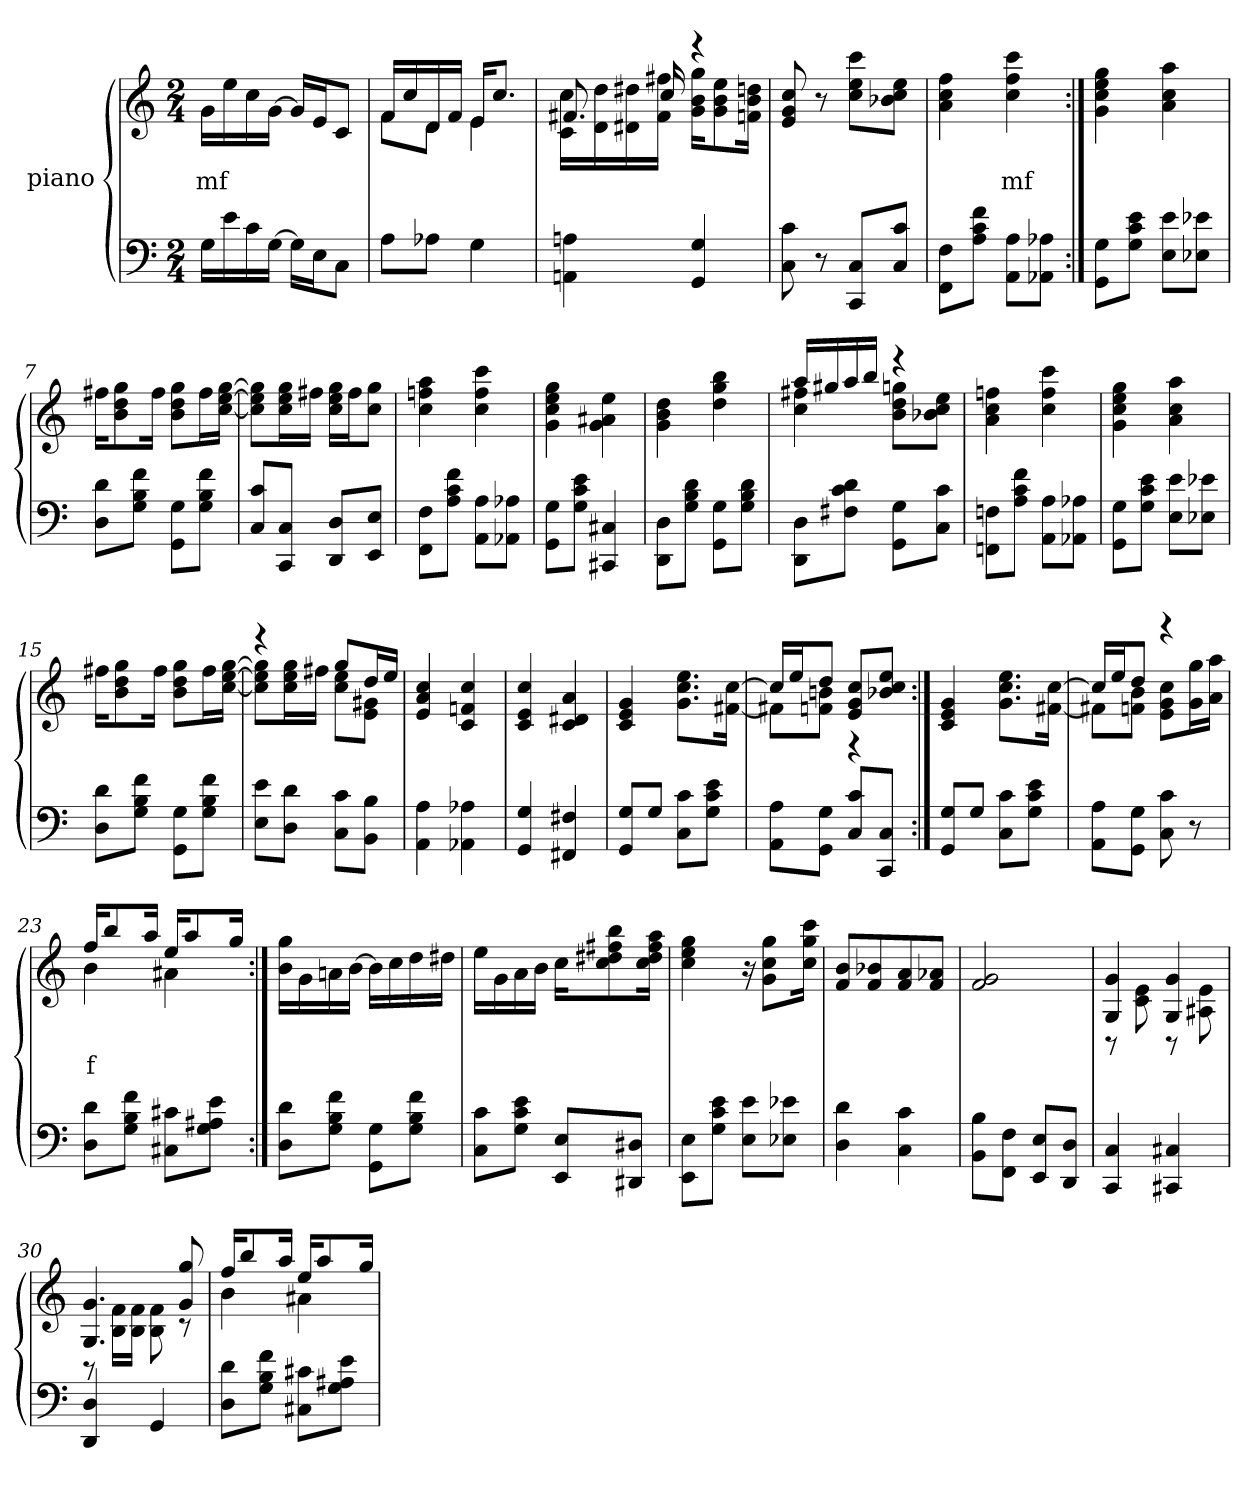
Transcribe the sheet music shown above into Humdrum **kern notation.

**kern	**kern	**text
*part2	*part1	*part1
*staff2	*staff1	*staff1
*I"piano	*I"piano	*
*clefF4	*clefG2	*
*k[]	*k[]	*
*M2/4	*M2/4	*
=1	=1	=1
16GLL	16gLL	mf
16e	16ee	.
16c	16cc	.
[16GJJ	[16gJJ	.
16GLL]	16gLL]	.
16EJ	16eJ	.
8CJ	8cJ	.
=2	=2	=2
*	*^	*
8AL	16fLL	8fL	.
.	16cc	.	.
8A-XJ	16d	8dJ	.
.	16fJJ	.	.
4G	16eKL	4e	.
.	8.ccJ	.	.
=3	=3	=3	=3
4An 4AAn	8.f#X	16cc 16cLL	.
.	.	16dd 16d	.
.	.	16dd#X 16d#X	.
.	16cc	16ff# 16f#JJ	.
4G 4GG	4r	16gg 16b 16gKL	.
.	.	8ee 8b 8g	.
.	.	16ddn 16b 16fnJk	.
*	*v	*v	*
=4	=4	=4
8c 8C	8cc 8g 8e	.
8r	8r	.
8C 8CCL	8ccc 8ee 8ccL	.
8c 8CJ	8ee 8cc 8b-XJ	.
=5	=5	=5
8F 8FFL	4ff 4cc 4a	.
8f 8c 8AJ	.	.
8A 8AAL	4ccc 4ff 4cc	mf
8A-X 8AA-XJ	.	.
=6:|!	=6:|!	=6:|!
8G 8GGL	4gg 4ee 4cc 4g	.
8e 8c 8GJ	.	.
8e 8EL	4aa 4cc 4a	.
8e-X 8E-XJ	.	.
=7	=7	=7
8d 8DL	16ff#XKL	.
.	8gg 8dd 8b	.
8f 8B 8GJ	.	.
.	16ff#Jk	.
8G 8GGL	8gg 8dd 8bL	.
8f 8B 8GJ	16ff#L	.
.	[16gg [16ee [16ccJJ	.
=8	=8	=8
8c 8CL	8gg] 8ee] 8cc]L	.
8C 8CCJ	16gg 16ee 16ccL	.
.	16ff#XJJ	.
8D 8DDL	16gg 16ee 16ccLL	.
.	16ff#J	.
8E 8EEJ	8gg 8ccJ	.
=9	=9	=9
8F 8FFL	4aa 4ffn 4cc	.
8f 8c 8AJ	.	.
8A 8AAL	4ccc 4ff 4cc	.
8A-X 8AA-XJ	.	.
=10	=10	=10
8G 8GGL	4gg 4ee 4cc 4g	.
8e 8c 8GJ	.	.
4C#X 4CC#X	4ee 4a#X 4g	.
=11	=11	=11
8D 8DDL	4dd 4b 4g	.
8d 8B 8GJ	.	.
8G 8GGL	4bb 4gg 4dd	.
8d 8B 8GJ	.	.
=12	=12	=12
*	*^	*
8D 8DDL	16aaLL	4ff#X 4cc	.
.	16gg#X	.	.
8d 8c 8F#XJ	16aa	.	.
.	16bbJJ	.	.
8G 8GGL	4r	8ggn 8dd 8bL	.
8c 8CJ	.	8ee 8cc 8b-XJ	.
*	*v	*v	*
=13	=13	=13
8Fn 8FFnL	4ffn 4cc 4a	.
8f 8c 8AJ	.	.
8A 8AAL	4ccc 4ff 4cc	.
8A-X 8AA-XJ	.	.
=14	=14	=14
8G 8GGL	4gg 4ee 4cc 4g	.
8e 8c 8GJ	.	.
8e 8EL	4aa 4cc 4a	.
8e-X 8E-XJ	.	.
=15	=15	=15
8d 8DL	16ff#XKL	.
.	8gg 8dd 8b	.
8f 8B 8GJ	.	.
.	16ff#Jk	.
8G 8GGL	8gg 8dd 8bL	.
8f 8B 8GJ	16ff#L	.
.	[16gg [16ee [16ccJJ	.
=16	=16	=16
*	*^	*
8e 8EL	4r	8gg] 8ee] 8cc]L	.
8d 8DJ	.	16gg 16ee 16ccL	.
.	.	16ff#XJJ	.
8c 8CL	8ggL	8ee 8ccL	.
8B 8BBJ	16ddL	8g#X 8eJ	.
.	16eeJJ	.	.
*	*v	*v	*
=17	=17	=17
4A 4AA	4cc 4a 4e	.
4A-X 4AA-X	4cc 4fn 4c	.
=18	=18	=18
4G 4GG	4cc 4e 4c	.
4F#X 4FF#X	4a 4d#X 4c	.
=19	=19	=19
8G 8GGL	4g 4e 4c	.
8GJ	.	.
8c 8CL	8.ee 8.cc 8.gL	.
8e 8c 8GJ	.	.
.	[16cc [16f#XJk	.
=20	=20	=20
*	*^	*
8A 8AAL	16ccLL]	8f#XL]	.
.	16eeJ	.	.
8G 8GGJ	8ddJ	8bn 8fnJ	.
8c 8CL	8cc 8g 8eL	4r	.
8C 8CCJ	8ee 8cc 8b-XJ	.	.
*	*v	*v	*
=21:|!	=21:|!	=21:|!
8G 8GGL	4g 4e 4c	.
8GJ	.	.
8c 8CL	8.ee 8.cc 8.gL	.
8e 8c 8GJ	.	.
.	[16cc [16f#XJk	.
=22	=22	=22
*	*^	*
8A 8AAL	16ccLL]	8f#XL]	.
.	16eeJ	.	.
8G 8GGJ	8ddJ	8b 8fnJ	.
8c 8C	4r	8cc 8g 8eL	.
8r	.	16gg 16gL	.
.	.	16aa 16aJJ	.
=23	=23	=23	=23
8d 8DL	16ffKL	4b	f
.	8bb	.	.
8f 8B 8GJ	.	.	.
.	16aaJk	.	.
8c#X 8C#XL	16eeKL	4a#X	.
.	8aa	.	.
8e 8A#X 8GJ	.	.	.
.	16ggJk	.	.
*	*v	*v	*
=24:|!	=24:|!	=24:|!
8d 8DL	16gg 16bLL	.
.	16g	.
8f 8B 8GJ	16an	.
.	[16bJJ	.
8G 8GGL	16bLL]	.
.	16cc	.
8f 8B 8GJ	16dd	.
.	16dd#XJJ	.
=25	=25	=25
8c 8CL	16eeLL	.
.	16g	.
8e 8c 8GJ	16a	.
.	16bJJ	.
8E 8EEL	16ccKL	.
.	8bb 8ff#X 8dd#X 8cc	.
8D#X 8DD#XJ	.	.
.	16aa 16ff# 16dd# 16ccJk	.
=26	=26	=26
8E 8EEL	4gg 4ee 4cc	.
8e 8c 8GJ	.	.
8e 8EL	16r	.
.	8gg 8cc 8gL	.
8e-X 8E-XJ	.	.
.	16ccc 16gg 16ccJk	.
=27	=27	=27
4d 4D	8b 8fL	.
.	8b-X 8f	.
4c 4C	8a 8f	.
.	8a-X 8fJ	.
=28	=28	=28
8B 8BBL	2g 2f	.
8F 8FFJ	.	.
8E 8EEL	.	.
8D 8DDJ	.	.
=29	=29	=29
*	*^	*
4C 4CC	4g 4G	8r	.
.	.	8e 8c	.
4C#X 4CC#X	4g 4G	8r	.
.	.	8e 8A#X	.
=30	=30	=30	=30
4D 4DD	4.g 4.G	8r	.
.	.	16f 16BLL	.
.	.	16f 16BJJ	.
4GG	.	8f 8B	.
.	8gg 8g	8r	.
=31	=31	=31	=31
8d 8DL	16ffKL	4b	.
.	8bb	.	.
8f 8B 8GJ	.	.	.
.	16aaJk	.	.
8c#X 8C#XL	16eeKL	4a#X	.
.	8aa	.	.
8e 8A#X 8GJ	.	.	.
.	16ggJk	.	.
*	*v	*v	*
=	=	=
*-	*-	*-
